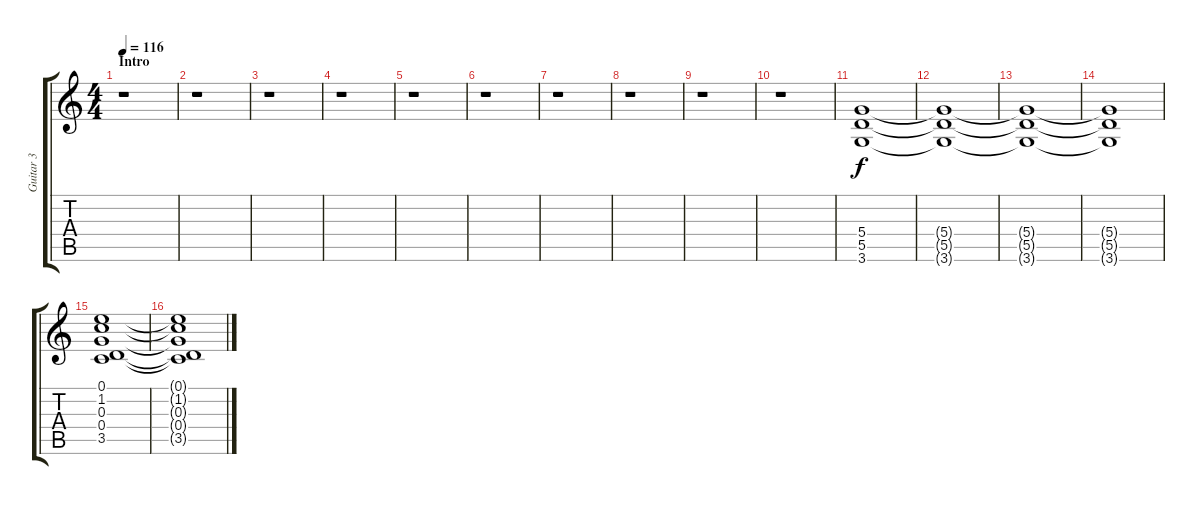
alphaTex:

\track ("Guitar 3" "Guitar 3") {instrument electricguitarclean}
\staff {score tabs}
\tuning (E4 B3 G3 D3 A2 E2) {hide}
\ts (4 4)
\section ("" "Intro")
\tempo 116
\clef g2
\ks c
r.1{dy f instrument electricguitarclean} |
r.1 |
r.1 |
r.1 |
r.1 |
r.1 |
r.1 |
r.1 |
r.1 |
r.1 |
(5.4 5.5 3.6).1 |
(5.4{t} 5.5{t} 3.6{t}).1 |
(5.4{t} 5.5{t} 3.6{t}).1 |
(5.4{t} 5.5{t} 3.6{t}).1 |
(0.1 1.2 0.3 0.4 3.5).1 |
(0.1{t} 1.2{t} 0.3{t} 0.4{t} 3.5{t}).1
